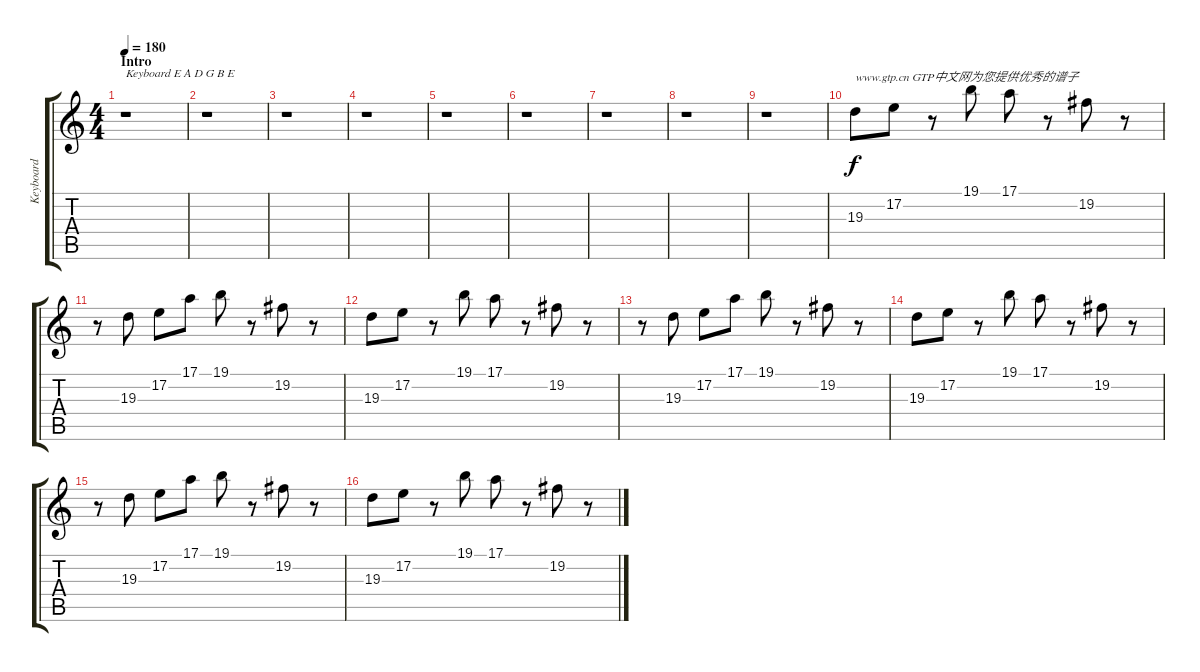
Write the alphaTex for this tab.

\track ("Keyboard" "Keyboard") {instrument pad3polysynth}
\staff {score tabs}
\tuning (E4 B3 G3 D3 A2 E2) {hide}
\ts (4 4)
\section ("" "Intro")
\tempo 180
\clef g2
\ks c
r.1{txt "Keyboard E A D G B E" dy f instrument pad3polysynth} |
r.1 |
r.1 |
r.1 |
r.1 |
r.1 |
r.1 |
r.1 |
r.1 |
19.3.8{txt "www.gtp.cn GTP中文网为您提供优秀的谱子" volume 9 balance 6 instrument pad3polysynth} 17.2.8 r.8 19.1.8 17.1.8 r.8 19.2.8 r.8 |
r.8 19.3.8 17.2.8 17.1.8 19.1.8 r.8 19.2.8 r.8 |
19.3.8 17.2.8 r.8 19.1.8 17.1.8 r.8 19.2.8 r.8 |
r.8 19.3.8 17.2.8 17.1.8 19.1.8 r.8 19.2.8 r.8 |
19.3.8 17.2.8 r.8 19.1.8 17.1.8 r.8 19.2.8 r.8 |
r.8 19.3.8 17.2.8 17.1.8 19.1.8 r.8 19.2.8 r.8 |
19.3.8 17.2.8 r.8 19.1.8 17.1.8 r.8 19.2.8 r.8
